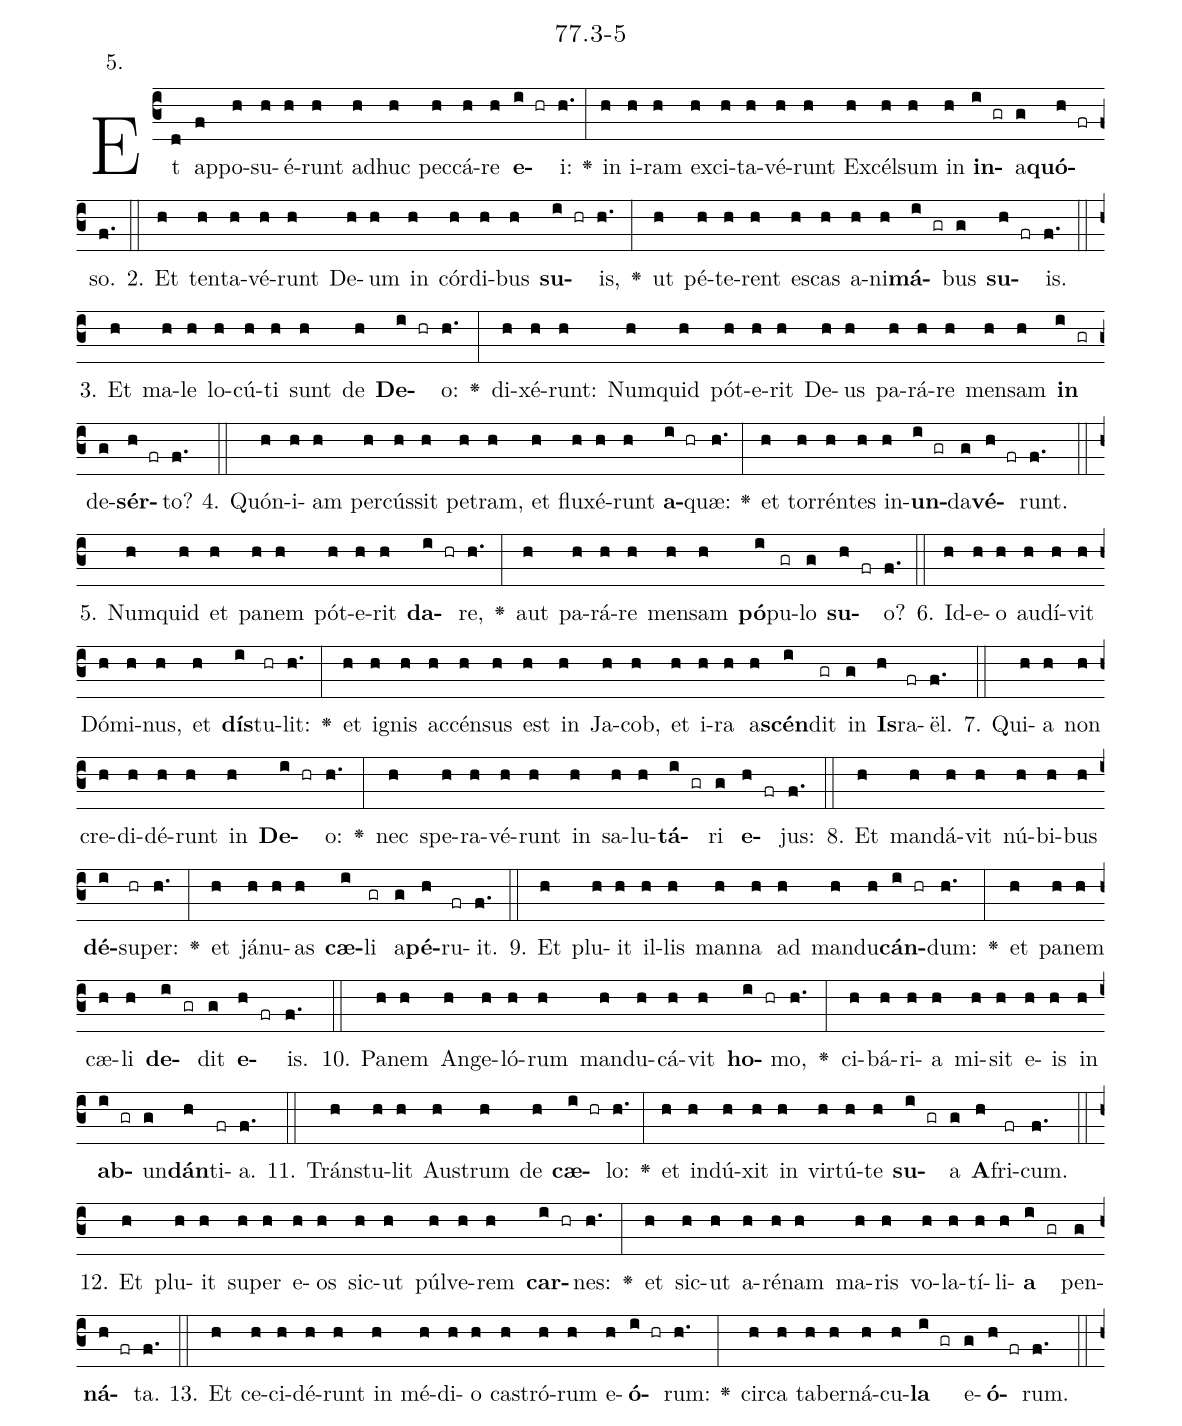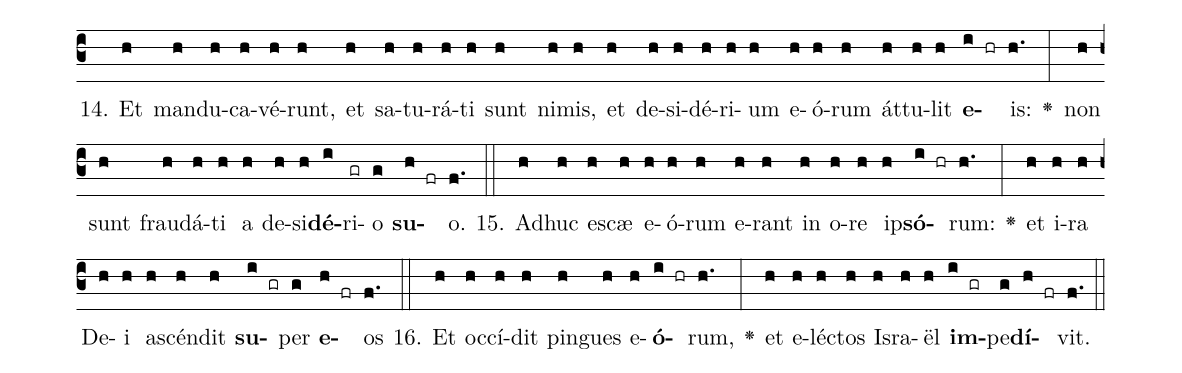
name: 77.3-5;
annotation: 5.;
%%
(c3)Et(d) ap(f)po(h)su(h)é(h)runt(h) ad(h)huc(h) pec(h)cá(h)re(h) <b>e</b>(i hr)i:(h.) <v>\greheightstar</v>(:) in(h) i(h)ram(h) ex(h)ci(h)ta(h)vé(h)runt(h) Ex(h)cél(h)sum(h) in(h) <b>in</b>(i gr)a(g)<b>quó</b>(h fr)so.(f.) (::)
2. Et(h) ten(h)ta(h)vé(h)runt(h) De(h)um(h) in(h) cór(h)di(h)bus(h) <b>su</b>(i hr)is,(h.) <v>\greheightstar</v>(:) ut(h) pé(h)te(h)rent(h) es(h)cas(h) a(h)ni(h)<b>má</b>(i gr)bus(g) <b>su</b>(h fr)is.(f.) (::)
3. Et(h) ma(h)le(h) lo(h)cú(h)ti(h) sunt(h) de(h) <b>De</b>(i hr)o:(h.) <v>\greheightstar</v>(:) di(h)xé(h)runt:(h) Num(h)quid(h) pót(h)e(h)rit(h) De(h)us(h) pa(h)rá(h)re(h) men(h)sam(h) <b>in</b>(i gr) de(g)<b>sér</b>(h fr)to?(f.) (::)
4. Quón(h)i(h)am(h) per(h)cús(h)sit(h) pe(h)tram,(h) et(h) flu(h)xé(h)runt(h) <b>a</b>(i hr)quæ:(h.) <v>\greheightstar</v>(:) et(h) tor(h)rén(h)tes(h) in(h)<b>un</b>(i gr)da(g)<b>vé</b>(h fr)runt.(f.) (::)
5. Num(h)quid(h) et(h) pa(h)nem(h) pót(h)e(h)rit(h) <b>da</b>(i hr)re,(h.) <v>\greheightstar</v>(:) aut(h) pa(h)rá(h)re(h) men(h)sam(h) <b>pó</b>(i)pu(gr)lo(g) <b>su</b>(h fr)o?(f.) (::)
6. Id(h)e(h)o(h) au(h)dí(h)vit(h) Dó(h)mi(h)nus,(h) et(h) <b>dís</b>(i)tu(hr)lit:(h.) <v>\greheightstar</v>(:) et(h) i(h)gnis(h) ac(h)cén(h)sus(h) est(h) in(h) Ja(h)cob,(h) et(h) i(h)ra(h) a(h)<b>scén</b>(i)dit(gr) in(g) <b>Is</b>(h)ra(fr)ël.(f.) (::)
7. Qui(h)a(h) non(h) cre(h)di(h)dé(h)runt(h) in(h) <b>De</b>(i hr)o:(h.) <v>\greheightstar</v>(:) nec(h) spe(h)ra(h)vé(h)runt(h) in(h) sa(h)lu(h)<b>tá</b>(i gr)ri(g) <b>e</b>(h fr)jus:(f.) (::)
8. Et(h) man(h)dá(h)vit(h) nú(h)bi(h)bus(h) <b>dé</b>(i)su(hr)per:(h.) <v>\greheightstar</v>(:) et(h) já(h)nu(h)as(h) <b>cæ</b>(i)li(gr) a(g)<b>pé</b>(h)ru(fr)it.(f.) (::)
9. Et(h) plu(h)it(h) il(h)lis(h) man(h)na(h) ad(h) man(h)du(h)<b>cán</b>(i hr)dum:(h.) <v>\greheightstar</v>(:) et(h) pa(h)nem(h) cæ(h)li(h) <b>de</b>(i gr)dit(g) <b>e</b>(h fr)is.(f.) (::)
10. Pa(h)nem(h) An(h)ge(h)ló(h)rum(h) man(h)du(h)cá(h)vit(h) <b>ho</b>(i hr)mo,(h.) <v>\greheightstar</v>(:) ci(h)bá(h)ri(h)a(h) mi(h)sit(h) e(h)is(h) in(h) <b>ab</b>(i gr)un(g)<b>dán</b>(h)ti(fr)a.(f.) (::)
11. Tráns(h)tu(h)lit(h) Aus(h)trum(h) de(h) <b>cæ</b>(i hr)lo:(h.) <v>\greheightstar</v>(:) et(h) in(h)dú(h)xit(h) in(h) vir(h)tú(h)te(h) <b>su</b>(i gr)a(g) <b>A</b>(h)fri(fr)cum.(f.) (::)
12. Et(h) plu(h)it(h) su(h)per(h) e(h)os(h) sic(h)ut(h) púl(h)ve(h)rem(h) <b>car</b>(i hr)nes:(h.) <v>\greheightstar</v>(:) et(h) sic(h)ut(h) a(h)ré(h)nam(h) ma(h)ris(h) vo(h)la(h)tí(h)li(h)<b>a</b>(i gr) pen(g)<b>ná</b>(h fr)ta.(f.) (::)
13. Et(h) ce(h)ci(h)dé(h)runt(h) in(h) mé(h)di(h)o(h) cas(h)tró(h)rum(h) e(h)<b>ó</b>(i hr)rum:(h.) <v>\greheightstar</v>(:) cir(h)ca(h) ta(h)ber(h)ná(h)cu(h)<b>la</b>(i gr) e(g)<b>ó</b>(h fr)rum.(f.) (::)
14. Et(h) man(h)du(h)ca(h)vé(h)runt,(h) et(h) sa(h)tu(h)rá(h)ti(h) sunt(h) ni(h)mis,(h) et(h) de(h)si(h)dé(h)ri(h)um(h) e(h)ó(h)rum(h) át(h)tu(h)lit(h) <b>e</b>(i hr)is:(h.) <v>\greheightstar</v>(:) non(h) sunt(h) frau(h)dá(h)ti(h) a(h) de(h)si(h)<b>dé</b>(i)ri(gr)o(g) <b>su</b>(h fr)o.(f.) (::)
15. Ad(h)huc(h) e(h)scæ(h) e(h)ó(h)rum(h) e(h)rant(h) in(h) o(h)re(h) ip(h)<b>só</b>(i hr)rum:(h.) <v>\greheightstar</v>(:) et(h) i(h)ra(h) De(h)i(h) a(h)scén(h)dit(h) <b>su</b>(i gr)per(g) <b>e</b>(h fr)os(f.) (::)
16. Et(h) oc(h)cí(h)dit(h) pin(h)gues(h) e(h)<b>ó</b>(i hr)rum,(h.) <v>\greheightstar</v>(:) et(h) e(h)léc(h)tos(h) Is(h)ra(h)ël(h) <b>im</b>(i gr)pe(g)<b>dí</b>(h fr)vit.(f.) (::)
